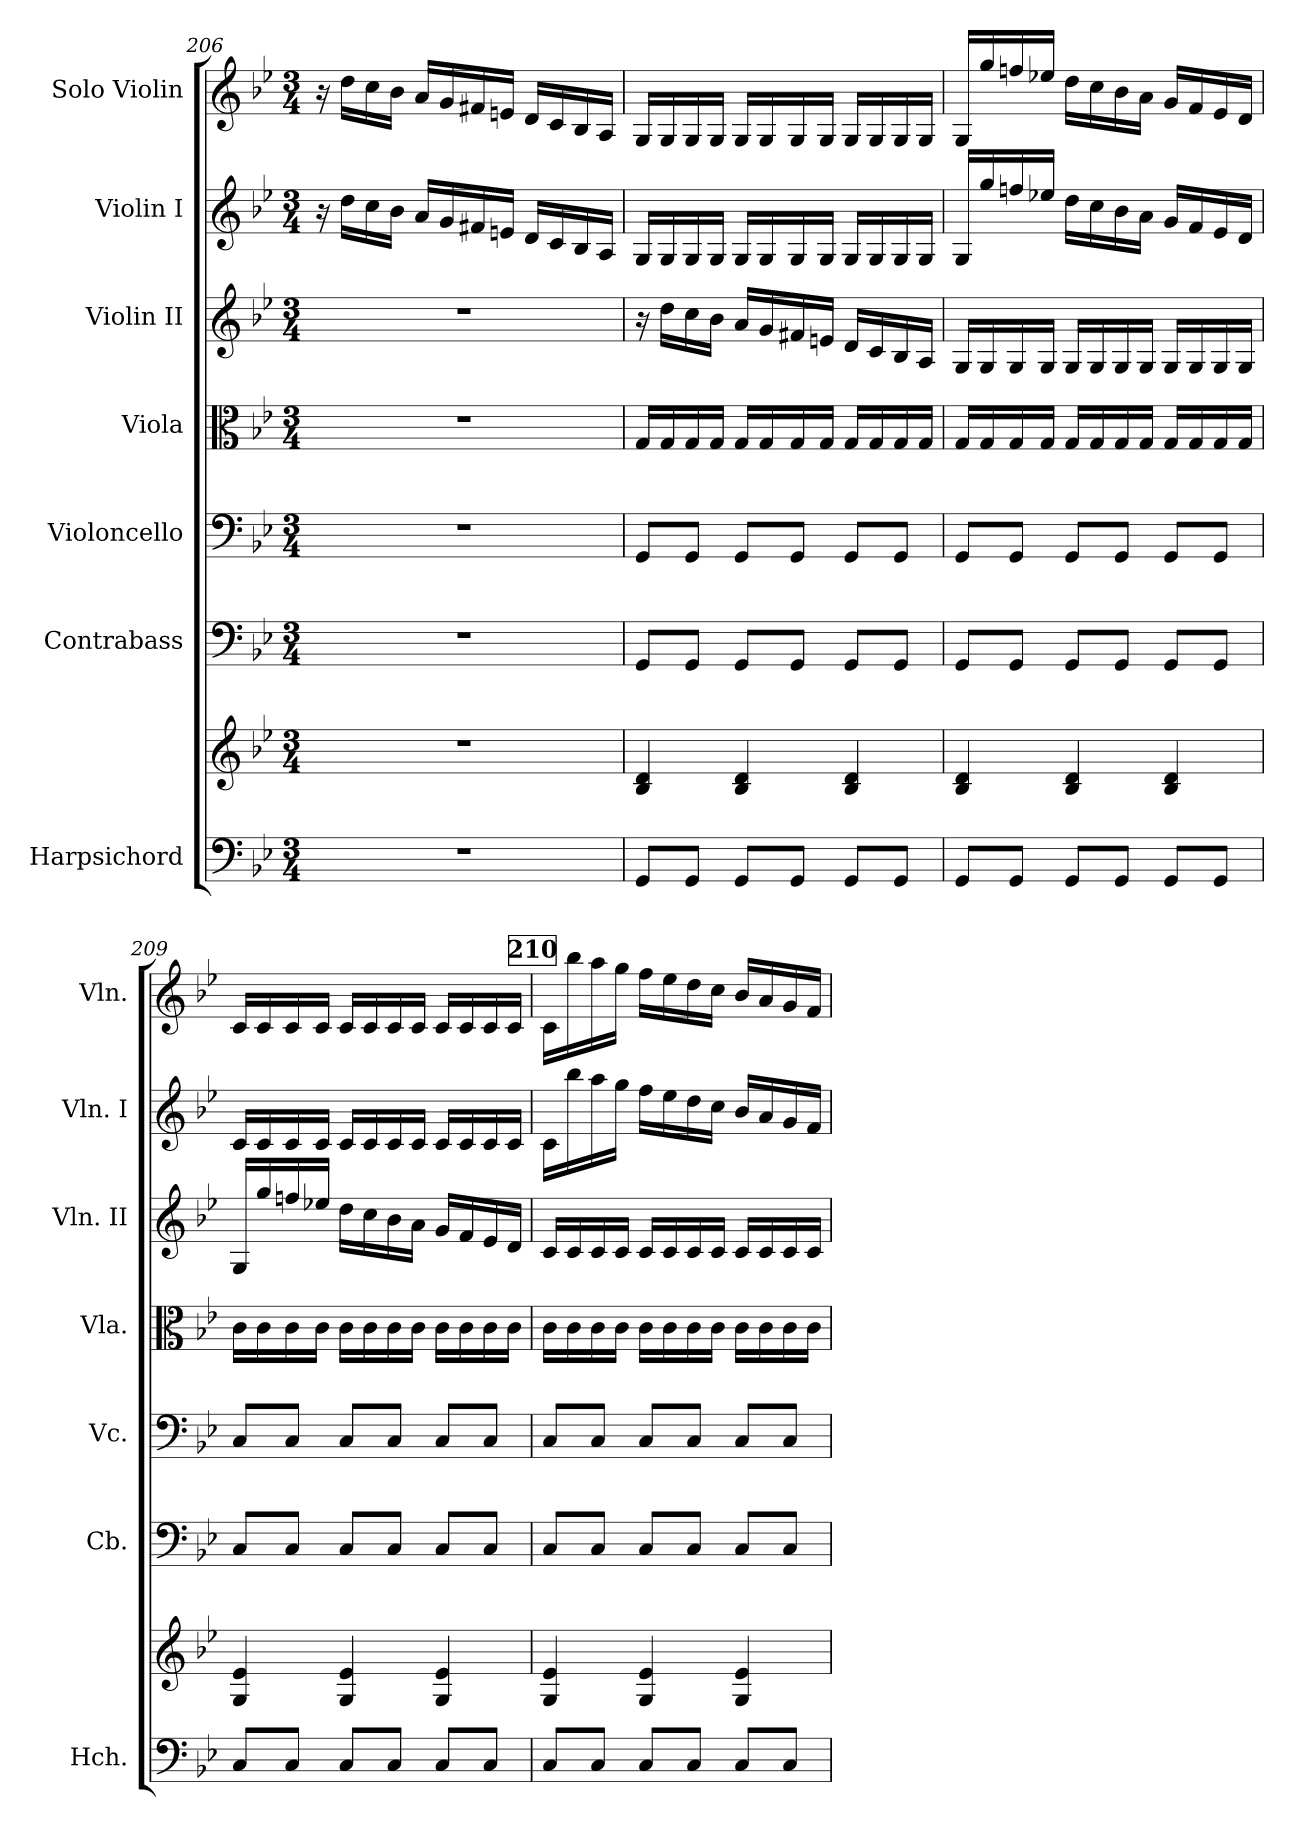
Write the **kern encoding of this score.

**kern	**kern	**kern	**kern	**kern	**kern	**kern	**kern
*part7	*part7	*part6	*part5	*part4	*part3	*part2	*part1
*staff8	*staff7	*staff6	*staff5	*staff4	*staff3	*staff2	*staff1
*I"Harpsichord	*	*I"Contrabass	*I"Violoncello	*I"Viola	*I"Violin II	*I"Violin I	*I"Solo Violin
*I'Hch.	*	*I'Cb.	*I'Vc.	*I'Vla.	*I'Vln. II	*I'Vln. I	*I'Vln.
*clefF4	*clefG2	*clefF4	*clefF4	*clefC3	*clefG2	*clefG2	*clefG2
*	*	*ITrd7c12	*	*	*	*	*
*k[b-e-]	*k[b-e-]	*k[b-e-]	*k[b-e-]	*k[b-e-]	*k[b-e-]	*k[b-e-]	*k[b-e-]
*M3/4	*M3/4	*M3/4	*M3/4	*M3/4	*M3/4	*M3/4	*M3/4
=206	=206	=206	=206	=206	=206	=206	=206
2.r	2.r	2.r	2.r	2.r	2.r	16r	16r
.	.	.	.	.	.	16dd\LL	16dd\LL
.	.	.	.	.	.	16cc\	16cc\
.	.	.	.	.	.	16b-\JJ	16b-\JJ
.	.	.	.	.	.	16a/LL	16a/LL
.	.	.	.	.	.	16g/	16g/
.	.	.	.	.	.	16f#X/	16f#X/
.	.	.	.	.	.	16en/JJ	16en/JJ
.	.	.	.	.	.	16d/LL	16d/LL
.	.	.	.	.	.	16c/	16c/
.	.	.	.	.	.	16B-/	16B-/
.	.	.	.	.	.	16A/JJ	16A/JJ
!!LO:PB:g=z
=207	=207	=207	=207	=207	=207	=207	=207
8GG/L	4B-/ 4d/	8GGG/L	8GG/L	16G/LL	16r	16G/LL	16G/LL
.	.	.	.	16G/	16dd\LL	16G/	16G/
8GG/J	.	8GGG/J	8GG/J	16G/	16cc\	16G/	16G/
.	.	.	.	16G/JJ	16b-\JJ	16G/JJ	16G/JJ
8GG/L	4B-/ 4d/	8GGG/L	8GG/L	16G/LL	16a/LL	16G/LL	16G/LL
.	.	.	.	16G/	16g/	16G/	16G/
8GG/J	.	8GGG/J	8GG/J	16G/	16f#X/	16G/	16G/
.	.	.	.	16G/JJ	16en/JJ	16G/JJ	16G/JJ
8GG/L	4B-/ 4d/	8GGG/L	8GG/L	16G/LL	16d/LL	16G/LL	16G/LL
.	.	.	.	16G/	16c/	16G/	16G/
8GG/J	.	8GGG/J	8GG/J	16G/	16B-/	16G/	16G/
.	.	.	.	16G/JJ	16A/JJ	16G/JJ	16G/JJ
=208	=208	=208	=208	=208	=208	=208	=208
8GG/L	4B-/ 4d/	8GGG/L	8GG/L	16G/LL	16G/LL	16G/LL	16G/LL
.	.	.	.	16G/	16G/	16gg/	16gg/
8GG/J	.	8GGG/J	8GG/J	16G/	16G/	16ffn/	16ffn/
.	.	.	.	16G/JJ	16G/JJ	16ee-X/JJ	16ee-X/JJ
8GG/L	4B-/ 4d/	8GGG/L	8GG/L	16G/LL	16G/LL	16dd\LL	16dd\LL
.	.	.	.	16G/	16G/	16cc\	16cc\
8GG/J	.	8GGG/J	8GG/J	16G/	16G/	16b-\	16b-\
.	.	.	.	16G/JJ	16G/JJ	16a\JJ	16a\JJ
8GG/L	4B-/ 4d/	8GGG/L	8GG/L	16G/LL	16G/LL	16g/LL	16g/LL
.	.	.	.	16G/	16G/	16f/	16f/
8GG/J	.	8GGG/J	8GG/J	16G/	16G/	16e-/	16e-/
.	.	.	.	16G/JJ	16G/JJ	16d/JJ	16d/JJ
!!LO:PB:g=z
=209	=209	=209	=209	=209	=209	=209	=209
8C/L	4G/ 4e-/	8CC/L	8C/L	16c\LL	16G/LL	16c/LL	16c/LL
.	.	.	.	16c\	16gg/	16c/	16c/
8C/J	.	8CC/J	8C/J	16c\	16ffn/	16c/	16c/
.	.	.	.	16c\JJ	16ee-X/JJ	16c/JJ	16c/JJ
8C/L	4G/ 4e-/	8CC/L	8C/L	16c\LL	16dd\LL	16c/LL	16c/LL
.	.	.	.	16c\	16cc\	16c/	16c/
8C/J	.	8CC/J	8C/J	16c\	16b-\	16c/	16c/
.	.	.	.	16c\JJ	16a\JJ	16c/JJ	16c/JJ
8C/L	4G/ 4e-/	8CC/L	8C/L	16c\LL	16g/LL	16c/LL	16c/LL
.	.	.	.	16c\	16f/	16c/	16c/
8C/J	.	8CC/J	8C/J	16c\	16e-/	16c/	16c/
.	.	.	.	16c\JJ	16d/JJ	16c/JJ	16c/JJ
!!LO:REH:place=s1:a:B:fs=14:t=210
=210	=210	=210	=210	=210	=210	=210	=210
8C/L	4G/ 4e-/	8CC/L	8C/L	16c\LL	16c/LL	16c\LL	16c\LL
.	.	.	.	16c\	16c/	16bb-\	16bb-\
8C/J	.	8CC/J	8C/J	16c\	16c/	16aa\	16aa\
.	.	.	.	16c\JJ	16c/JJ	16gg\JJ	16gg\JJ
8C/L	4G/ 4e-/	8CC/L	8C/L	16c\LL	16c/LL	16ff\LL	16ff\LL
.	.	.	.	16c\	16c/	16ee-\	16ee-\
8C/J	.	8CC/J	8C/J	16c\	16c/	16dd\	16dd\
.	.	.	.	16c\JJ	16c/JJ	16cc\JJ	16cc\JJ
8C/L	4G/ 4e-/	8CC/L	8C/L	16c\LL	16c/LL	16b-/LL	16b-/LL
.	.	.	.	16c\	16c/	16a/	16a/
8C/J	.	8CC/J	8C/J	16c\	16c/	16g/	16g/
.	.	.	.	16c\JJ	16c/JJ	16f/JJ	16f/JJ
=	=	=	=	=	=	=	=
*-	*-	*-	*-	*-	*-	*-	*-
